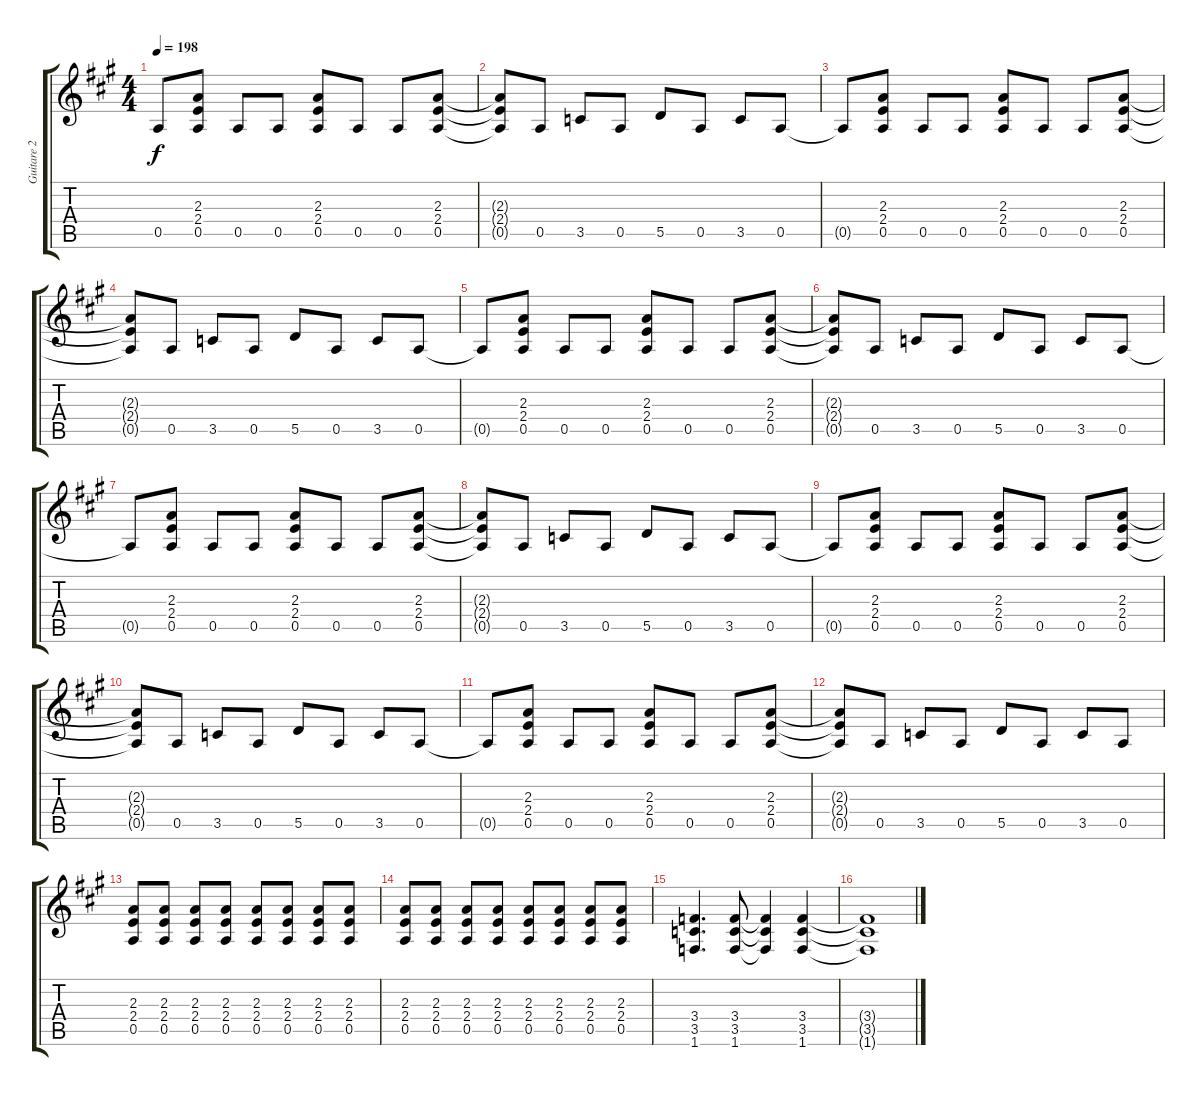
\track ("Guitare 2 (Malcom Young)" "Guitare 2 ") {instrument overdrivenguitar}
\staff {score tabs}
\tuning (E4 B3 G3 D3 A2 E2) {hide}
\ts (4 4)
\tempo 198
\clef g2
\ks a
0.5{t}.8{dy f} (2.3 2.4 0.5).8 0.5.8 0.5.8 (2.3 2.4 0.5).8 0.5.8 0.5.8 (2.3 2.4 0.5).8 |
(2.3{t} 2.4{t} 0.5{t}).8 0.5.8 3.5.8 0.5.8 5.5.8 0.5.8 3.5.8 0.5.8 |
0.5{t}.8 (2.3 2.4 0.5).8 0.5.8 0.5.8 (2.3 2.4 0.5).8 0.5.8 0.5.8 (2.3 2.4 0.5).8 |
(2.3{t} 2.4{t} 0.5{t}).8 0.5.8 3.5.8 0.5.8 5.5.8 0.5.8 3.5.8 0.5.8 |
0.5{t}.8 (2.3 2.4 0.5).8 0.5.8 0.5.8 (2.3 2.4 0.5).8 0.5.8 0.5.8 (2.3 2.4 0.5).8 |
(2.3{t} 2.4{t} 0.5{t}).8 0.5.8 3.5.8 0.5.8 5.5.8 0.5.8 3.5.8 0.5.8 |
0.5{t}.8 (2.3 2.4 0.5).8 0.5.8 0.5.8 (2.3 2.4 0.5).8 0.5.8 0.5.8 (2.3 2.4 0.5).8 |
(2.3{t} 2.4{t} 0.5{t}).8 0.5.8 3.5.8 0.5.8 5.5.8 0.5.8 3.5.8 0.5.8 |
0.5{t}.8 (2.3 2.4 0.5).8 0.5.8 0.5.8 (2.3 2.4 0.5).8 0.5.8 0.5.8 (2.3 2.4 0.5).8 |
(2.3{t} 2.4{t} 0.5{t}).8 0.5.8 3.5.8 0.5.8 5.5.8 0.5.8 3.5.8 0.5.8 |
0.5{t}.8 (2.3 2.4 0.5).8 0.5.8 0.5.8 (2.3 2.4 0.5).8 0.5.8 0.5.8 (2.3 2.4 0.5).8 |
(2.3{t} 2.4{t} 0.5{t}).8 0.5.8 3.5.8 0.5.8 5.5.8 0.5.8 3.5.8 0.5.8 |
(2.3 2.4 0.5).8 (2.3 2.4 0.5).8 (2.3 2.4 0.5).8 (2.3 2.4 0.5).8 (2.3 2.4 0.5).8 (2.3 2.4 0.5).8 (2.3 2.4 0.5).8 (2.3 2.4 0.5).8 |
(2.3 2.4 0.5).8 (2.3 2.4 0.5).8 (2.3 2.4 0.5).8 (2.3 2.4 0.5).8 (2.3 2.4 0.5).8 (2.3 2.4 0.5).8 (2.3 2.4 0.5).8 (2.3 2.4 0.5).8 |
(3.4 3.5 1.6).4{d} (3.4 3.5 1.6).8 (3.4{t} 3.5{t} 1.6{t}).4 (3.4 3.5 1.6).4 |
(3.4{t} 3.5{t} 1.6{t}).1
